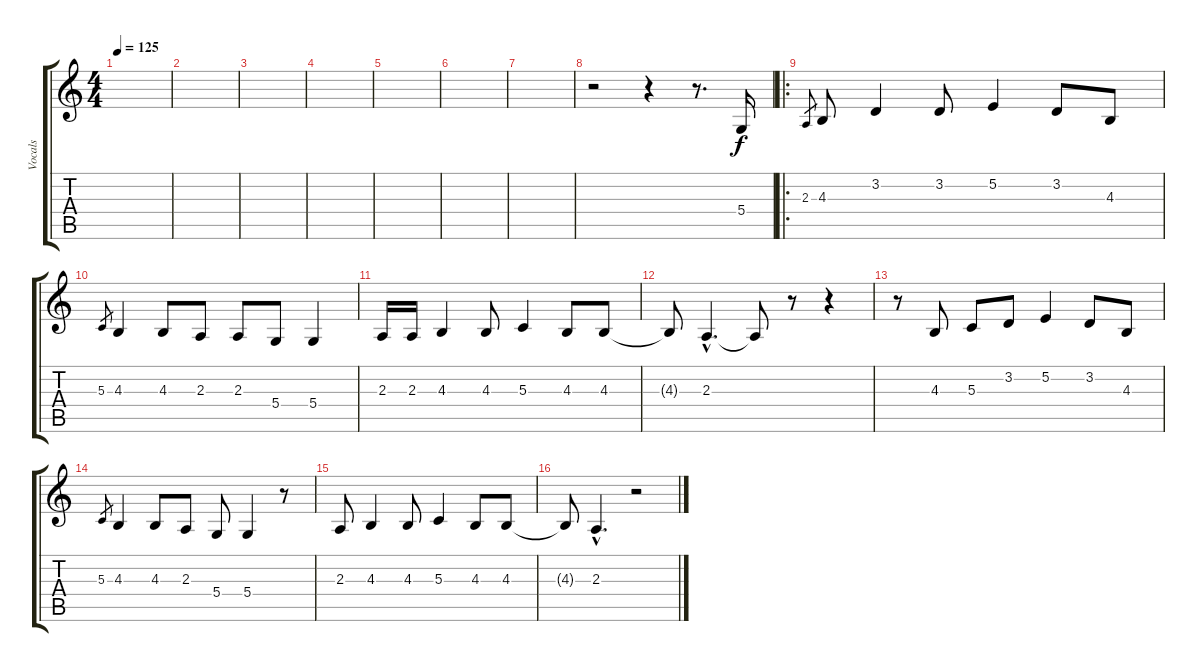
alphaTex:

\track ("Vocals" "Vocals") {instrument stringensemble1}
\staff {score tabs}
\tuning (E4 B3 G3 D3 A2 E2) {hide}
\ts (4 4)
\tempo 125
\clef g2
\ks c
|
|
|
|
|
|
|
r.2 r.4 r.8{d} 5.4.16 |
\ro
2.3.8{gr} 4.3.8 3.2.4 3.2.8 5.2.4 3.2.8 4.3.8 |
5.3.8{gr} 4.3.4 4.3.8 2.3.8 2.3.8 5.4.8 5.4.4 |
2.3.16 2.3.16 4.3.4 4.3.8 5.3.4 4.3.8 4.3.8 |
4.3{t}.8 2.3{hac}.4{d} 2.3{t}.8 r.8 r.4 |
r.8 4.3.8 5.3.8 3.2.8 5.2.4 3.2.8 4.3.8 |
5.3.8{gr} 4.3.4 4.3.8 2.3.8 5.4.8 5.4.4 r.8 |
2.3.8 4.3.4 4.3.8 5.3.4 4.3.8 4.3.8 |
4.3{t}.8 2.3{hac}.4{d} r.2
